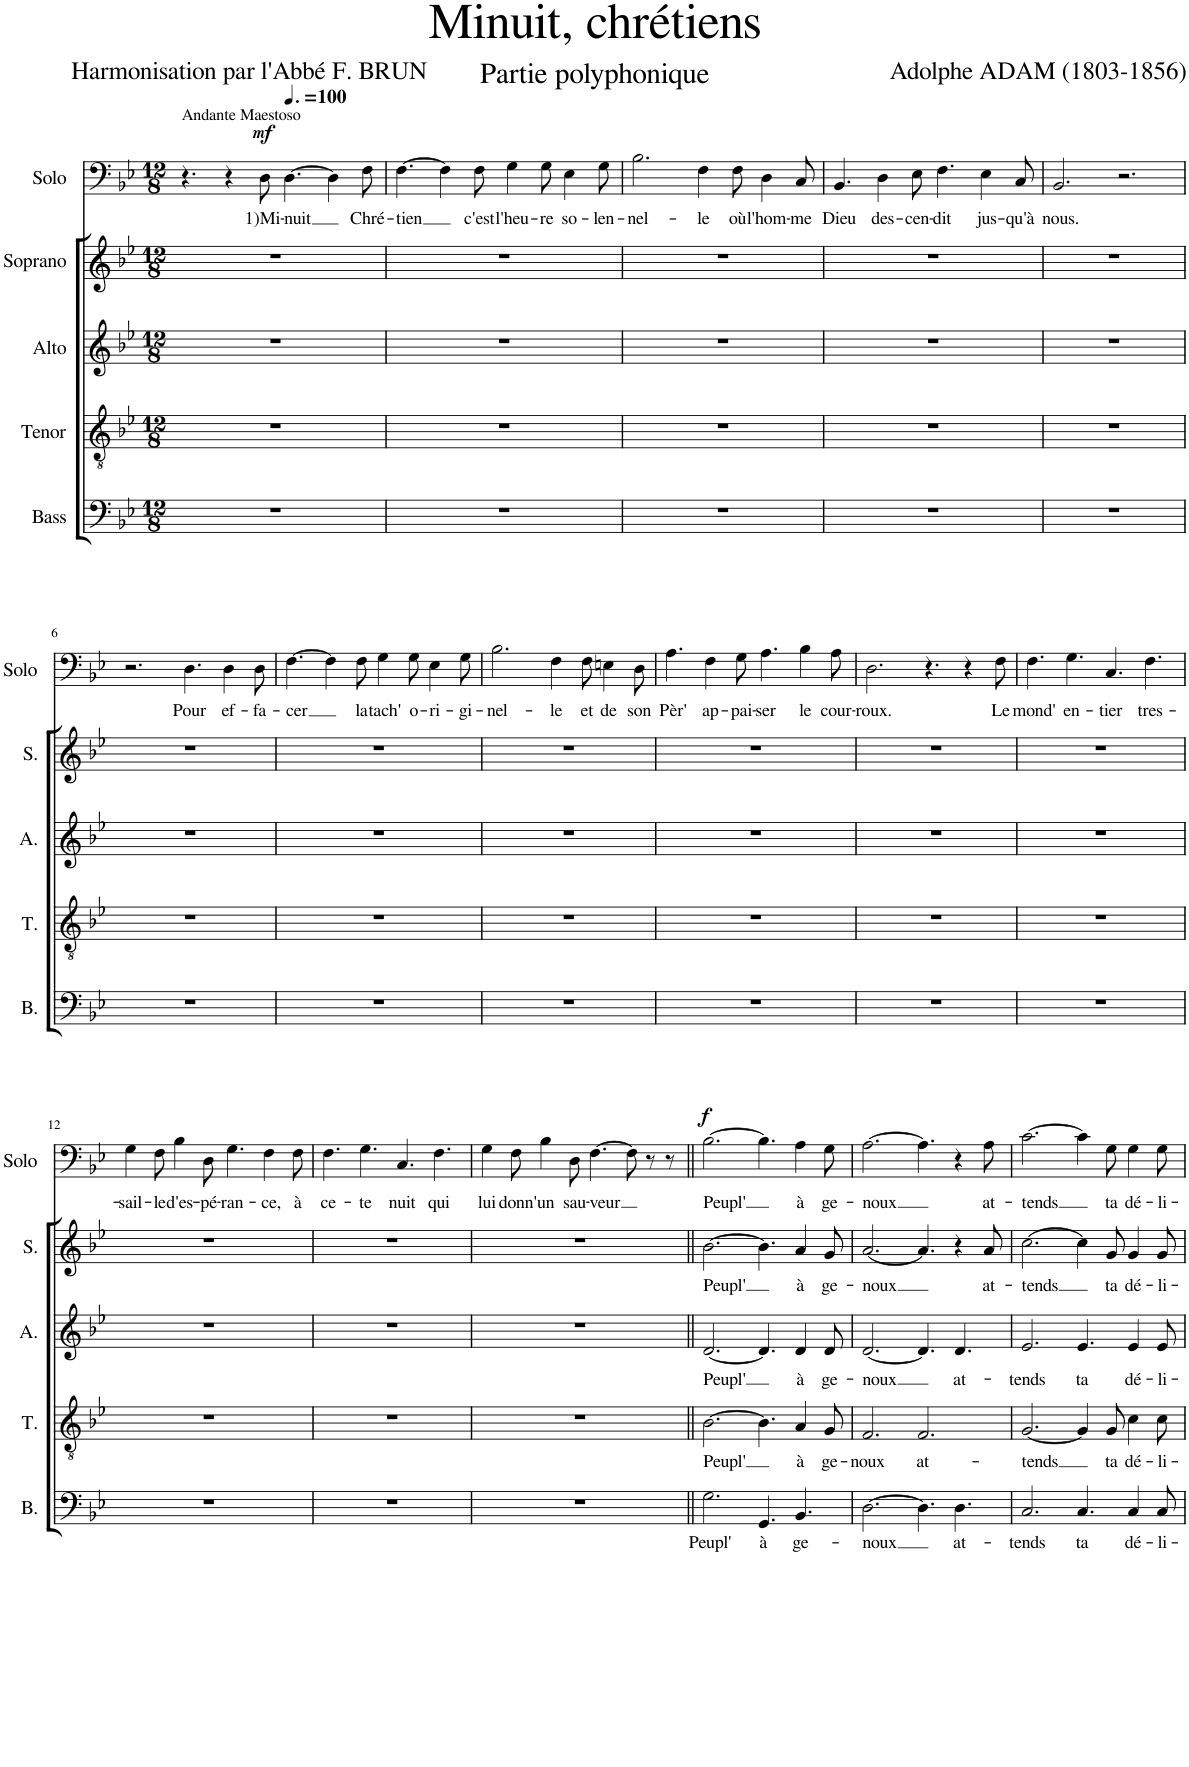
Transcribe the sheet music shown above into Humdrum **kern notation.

**kern	**text	**kern	**text	**kern	**text	**kern	**text	**kern	**text	**dynam
*part5	*part5	*part4	*part4	*part3	*part3	*part2	*part2	*part1	*part1	*part1
*staff5	*staff5	*staff4	*staff4	*staff3	*staff3	*staff2	*staff2	*staff1	*staff1	*staff1
*I"Bass	*	*I"Tenor	*	*I"Alto	*	*I"Soprano	*	*I"Solo	*	*
*I'B.	*	*I'T.	*	*I'A.	*	*I'S.	*	*I'Solo	*	*
*clefF4	*	*clefGv2	*	*clefG2	*	*clefG2	*	*clefF4	*	*
*	*	*	*	*	*	*	*	*Trd7c12	*	*
*k[b-e-]	*	*k[b-e-]	*	*k[b-e-]	*	*k[b-e-]	*	*k[b-e-]	*	*
*M12/8	*	*M12/8	*	*M12/8	*	*M12/8	*	*M12/8	*	*
=1	=1	=1	=1	=1	=1	=1	=1	=1	=1	=1
!	!	!	!	!	!	!	!	!LO:TX:a:t=Andante Maestoso	!	!
1.r	.	1.r	.	1.r	.	1.r	.	4.r	.	.
.	.	.	.	.	.	.	.	4r	.	.
!	!	!	!	!	!	!	!	!	!LO:LY:b	!LO:DY:a
.	.	.	.	.	.	.	.	8D\	1)Mi-	mf
*	*	*	*	*	*	*	*	*MM150	*	*
!	!	!	!	!	!	!	!	!	!LO:LY:b	!
.	.	.	.	.	.	.	.	[4.D\	-nuit	.
.	.	.	.	.	.	.	.	4D\]	.	.
!	!	!	!	!	!	!	!	!	!LO:LY:b	!
.	.	.	.	.	.	.	.	8F\	Chré-	.
=2	=2	=2	=2	=2	=2	=2	=2	=2	=2	=2
!	!	!	!	!	!	!	!	!	!LO:LY:b	!
1.r	.	1.r	.	1.r	.	1.r	.	[4.F\	-tien	.
.	.	.	.	.	.	.	.	4F\]	.	.
!	!	!	!	!	!	!	!	!	!LO:LY:b	!
.	.	.	.	.	.	.	.	8F\	c'est	.
!	!	!	!	!	!	!	!	!	!LO:LY:b	!
.	.	.	.	.	.	.	.	4G\	l'heu-	.
!	!	!	!	!	!	!	!	!	!LO:LY:b	!
.	.	.	.	.	.	.	.	8G\	-re	.
!	!	!	!	!	!	!	!	!	!LO:LY:b	!
.	.	.	.	.	.	.	.	4E-\	so-	.
!	!	!	!	!	!	!	!	!	!LO:LY:b	!
.	.	.	.	.	.	.	.	8G\	-len-	.
=3	=3	=3	=3	=3	=3	=3	=3	=3	=3	=3
!	!	!	!	!	!	!	!	!	!LO:LY:b	!
1.r	.	1.r	.	1.r	.	1.r	.	2.B-\	-nel-	.
!	!	!	!	!	!	!	!	!	!LO:LY:b	!
.	.	.	.	.	.	.	.	4F\	-le	.
!	!	!	!	!	!	!	!	!	!LO:LY:b	!
.	.	.	.	.	.	.	.	8F\	où	.
!	!	!	!	!	!	!	!	!	!LO:LY:b	!
.	.	.	.	.	.	.	.	4D\	l'hom-	.
!	!	!	!	!	!	!	!	!	!LO:LY:b	!
.	.	.	.	.	.	.	.	8C/	-me	.
=4	=4	=4	=4	=4	=4	=4	=4	=4	=4	=4
!	!	!	!	!	!	!	!	!	!LO:LY:b	!
1.r	.	1.r	.	1.r	.	1.r	.	4.BB-/	Dieu	.
!	!	!	!	!	!	!	!	!	!LO:LY:b	!
.	.	.	.	.	.	.	.	4D\	des-	.
!	!	!	!	!	!	!	!	!	!LO:LY:b	!
.	.	.	.	.	.	.	.	8E-\	-cen-	.
!	!	!	!	!	!	!	!	!	!LO:LY:b	!
.	.	.	.	.	.	.	.	4.F\	-dit	.
!	!	!	!	!	!	!	!	!	!LO:LY:b	!
.	.	.	.	.	.	.	.	4E-\	jus-	.
!	!	!	!	!	!	!	!	!	!LO:LY:b	!
.	.	.	.	.	.	.	.	8C/	-qu'à	.
=5	=5	=5	=5	=5	=5	=5	=5	=5	=5	=5
!	!	!	!	!	!	!	!	!	!LO:LY:b	!
1.r	.	1.r	.	1.r	.	1.r	.	2.BB-/	nous.	.
.	.	.	.	.	.	.	.	2.r	.	.
!!LO:LB:g=z
=6	=6	=6	=6	=6	=6	=6	=6	=6	=6	=6
1.r	.	1.r	.	1.r	.	1.r	.	2.r	.	.
!	!	!	!	!	!	!	!	!	!LO:LY:b	!
.	.	.	.	.	.	.	.	4.D\	Pour	.
!	!	!	!	!	!	!	!	!	!LO:LY:b	!
.	.	.	.	.	.	.	.	4D\	ef-	.
!	!	!	!	!	!	!	!	!	!LO:LY:b	!
.	.	.	.	.	.	.	.	8D\	-fa-	.
=7	=7	=7	=7	=7	=7	=7	=7	=7	=7	=7
!	!	!	!	!	!	!	!	!	!LO:LY:b	!
1.r	.	1.r	.	1.r	.	1.r	.	[4.F\	-cer	.
.	.	.	.	.	.	.	.	4F\]	.	.
!	!	!	!	!	!	!	!	!	!LO:LY:b	!
.	.	.	.	.	.	.	.	8F\	la	.
!	!	!	!	!	!	!	!	!	!LO:LY:b	!
.	.	.	.	.	.	.	.	4G\	tach'	.
!	!	!	!	!	!	!	!	!	!LO:LY:b	!
.	.	.	.	.	.	.	.	8G\	o-	.
!	!	!	!	!	!	!	!	!	!LO:LY:b	!
.	.	.	.	.	.	.	.	4E-\	-ri-	.
!	!	!	!	!	!	!	!	!	!LO:LY:b	!
.	.	.	.	.	.	.	.	8G\	-gi-	.
=8	=8	=8	=8	=8	=8	=8	=8	=8	=8	=8
!	!	!	!	!	!	!	!	!	!LO:LY:b	!
1.r	.	1.r	.	1.r	.	1.r	.	2.B-\	-nel-	.
!	!	!	!	!	!	!	!	!	!LO:LY:b	!
.	.	.	.	.	.	.	.	4F\	-le	.
!	!	!	!	!	!	!	!	!	!LO:LY:b	!
.	.	.	.	.	.	.	.	8F\	et	.
!	!	!	!	!	!	!	!	!	!LO:LY:b	!
.	.	.	.	.	.	.	.	4En\	de	.
!	!	!	!	!	!	!	!	!	!LO:LY:b	!
.	.	.	.	.	.	.	.	8D\	son	.
=9	=9	=9	=9	=9	=9	=9	=9	=9	=9	=9
!	!	!	!	!	!	!	!	!	!LO:LY:b	!
1.r	.	1.r	.	1.r	.	1.r	.	4.A\	Pèr'	.
!	!	!	!	!	!	!	!	!	!LO:LY:b	!
.	.	.	.	.	.	.	.	4F\	ap-	.
!	!	!	!	!	!	!	!	!	!LO:LY:b	!
.	.	.	.	.	.	.	.	8G\	-pai-	.
!	!	!	!	!	!	!	!	!	!LO:LY:b	!
.	.	.	.	.	.	.	.	4.A\	-ser	.
!	!	!	!	!	!	!	!	!	!LO:LY:b	!
.	.	.	.	.	.	.	.	4B-\	le	.
!	!	!	!	!	!	!	!	!	!LO:LY:b	!
.	.	.	.	.	.	.	.	8A\	cour-	.
=10	=10	=10	=10	=10	=10	=10	=10	=10	=10	=10
!	!	!	!	!	!	!	!	!	!LO:LY:b	!
1.r	.	1.r	.	1.r	.	1.r	.	2.D\	-roux.	.
.	.	.	.	.	.	.	.	4.r	.	.
.	.	.	.	.	.	.	.	4r	.	.
!	!	!	!	!	!	!	!	!	!LO:LY:b	!
.	.	.	.	.	.	.	.	8F\	Le	.
=11	=11	=11	=11	=11	=11	=11	=11	=11	=11	=11
!	!	!	!	!	!	!	!	!	!LO:LY:b	!
1.r	.	1.r	.	1.r	.	1.r	.	4.F\	mond'	.
!	!	!	!	!	!	!	!	!	!LO:LY:b	!
.	.	.	.	.	.	.	.	4.G\	en-	.
!	!	!	!	!	!	!	!	!	!LO:LY:b	!
.	.	.	.	.	.	.	.	4.C/	-tier	.
!	!	!	!	!	!	!	!	!	!LO:LY:b	!
.	.	.	.	.	.	.	.	4.F\	tres-	.
!!LO:LB:g=z
=12	=12	=12	=12	=12	=12	=12	=12	=12	=12	=12
!	!	!	!	!	!	!	!	!	!LO:LY:b	!
1.r	.	1.r	.	1.r	.	1.r	.	4G\	-sail-	.
!	!	!	!	!	!	!	!	!	!LO:LY:b	!
.	.	.	.	.	.	.	.	8F\	-le	.
!	!	!	!	!	!	!	!	!	!LO:LY:b	!
.	.	.	.	.	.	.	.	4B-\	d'es-	.
!	!	!	!	!	!	!	!	!	!LO:LY:b	!
.	.	.	.	.	.	.	.	8D\	-pé-	.
!	!	!	!	!	!	!	!	!	!LO:LY:b	!
.	.	.	.	.	.	.	.	4.G\	-ran-	.
!	!	!	!	!	!	!	!	!	!LO:LY:b	!
.	.	.	.	.	.	.	.	4F\	-ce,	.
!	!	!	!	!	!	!	!	!	!LO:LY:b	!
.	.	.	.	.	.	.	.	8F\	à	.
=13	=13	=13	=13	=13	=13	=13	=13	=13	=13	=13
!	!	!	!	!	!	!	!	!	!LO:LY:b	!
1.r	.	1.r	.	1.r	.	1.r	.	4.F\	ce-	.
!	!	!	!	!	!	!	!	!	!LO:LY:b	!
.	.	.	.	.	.	.	.	4.G\	-te	.
!	!	!	!	!	!	!	!	!	!LO:LY:b	!
.	.	.	.	.	.	.	.	4.C/	nuit	.
!	!	!	!	!	!	!	!	!	!LO:LY:b	!
.	.	.	.	.	.	.	.	4.F\	qui	.
=14	=14	=14	=14	=14	=14	=14	=14	=14	=14	=14
!	!	!	!	!	!	!	!	!	!LO:LY:b	!
1.r	.	1.r	.	1.r	.	1.r	.	4G\	lui	.
!	!	!	!	!	!	!	!	!	!LO:LY:b	!
.	.	.	.	.	.	.	.	8F\	donn'	.
!	!	!	!	!	!	!	!	!	!LO:LY:b	!
.	.	.	.	.	.	.	.	4B-\	un	.
!	!	!	!	!	!	!	!	!	!LO:LY:b	!
.	.	.	.	.	.	.	.	8D\	sau-	.
!	!	!	!	!	!	!	!	!	!LO:LY:b	!
.	.	.	.	.	.	.	.	[4.F\	-veur	.
.	.	.	.	.	.	.	.	8F\]	.	.
.	.	.	.	.	.	.	.	8r	.	.
.	.	.	.	.	.	.	.	8r	.	.
=15||	=15||	=15||	=15||	=15||	=15||	=15||	=15||	=15||	=15||	=15||
!	!LO:LY:b	!	!LO:LY:b	!	!LO:LY:b	!	!LO:LY:b	!	!LO:LY:b	!LO:DY:a
2.G\	Peupl'	[2.B-\	Peupl'	[2.d/	Peupl'	[2.b-\	Peupl'	[2.B-\	Peupl'	f
!	!LO:LY:b	!	!	!	!	!	!	!	!	!
4.GG/	à	4.B-\]	.	4.d/]	.	4.b-\]	.	4.B-\]	.	.
!	!LO:LY:b	!	!LO:LY:b	!	!LO:LY:b	!	!LO:LY:b	!	!LO:LY:b	!
4.BB-/	ge-	4A/	à	4d/	à	4a/	à	4A\	à	.
!	!	!	!LO:LY:b	!	!LO:LY:b	!	!LO:LY:b	!	!LO:LY:b	!
.	.	8G/	ge-	8d/	ge-	8g/	ge-	8G\	ge-	.
=16	=16	=16	=16	=16	=16	=16	=16	=16	=16	=16
!	!LO:LY:b	!	!LO:LY:b	!	!LO:LY:b	!	!LO:LY:b	!	!LO:LY:b	!
[2.D\	-noux	2.F/	-noux	[2.d/	-noux	[2.a/	-noux	[2.A\	-noux	.
!	!	!	!LO:LY:b	!	!	!	!	!	!	!
4.D\]	.	2.F/	at-	4.d/]	.	4.a/]	.	4.A\]	.	.
!	!LO:LY:b	!	!	!	!LO:LY:b	!	!	!	!	!
4.D\	at-	.	.	4.d/	at-	4r	.	4r	.	.
!	!	!	!	!	!	!	!LO:LY:b	!	!LO:LY:b	!
.	.	.	.	.	.	8a/	at-	8A\	at-	.
=17	=17	=17	=17	=17	=17	=17	=17	=17	=17	=17
!	!LO:LY:b	!	!LO:LY:b	!	!LO:LY:b	!	!LO:LY:b	!	!LO:LY:b	!
2.C/	-tends	[2.G/	-tends	2.e-/	-tends	[2.cc\	-tends	[2.c\	-tends	.
!	!LO:LY:b	!	!	!	!LO:LY:b	!	!	!	!	!
4.C/	ta	4G/]	.	4.e-/	ta	4cc\]	.	4c\]	.	.
!	!	!	!LO:LY:b	!	!	!	!LO:LY:b	!	!LO:LY:b	!
.	.	8G/	ta	.	.	8g/	ta	8G\	ta	.
!	!LO:LY:b	!	!LO:LY:b	!	!LO:LY:b	!	!LO:LY:b	!	!LO:LY:b	!
4C/	dé-	4c\	dé-	4e-/	dé-	4g/	dé-	4G\	dé-	.
!	!LO:LY:b	!	!LO:LY:b	!	!LO:LY:b	!	!LO:LY:b	!	!LO:LY:b	!
8C/	-li-	8c\	-li-	8e-/	-li-	8g/	-li-	8G\	-li-	.
=	=	=	=	=	=	=	=	=	=	=
*-	*-	*-	*-	*-	*-	*-	*-	*-	*-	*-
